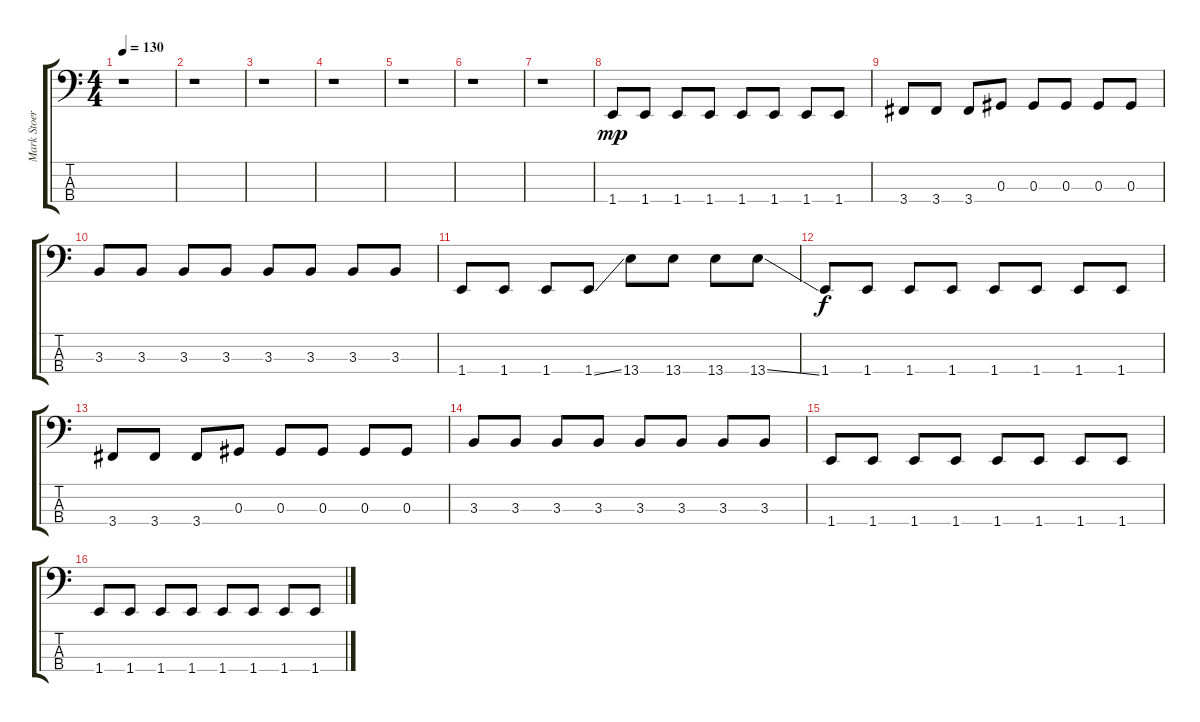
\track ("Mark Stoermer" "Mark Stoer") {instrument electricbasspick}
\staff {score tabs}
\tuning (Gb2 Db2 Ab1 Eb1) {hide}
\ts (4 4)
\tempo 130
\clef f4
\ks c
r.1{dy f} |
r.1 |
r.1 |
r.1 |
r.1 |
r.1 |
r.1 |
1.4.8{dy mp} 1.4.8 1.4.8 1.4.8 1.4.8 1.4.8 1.4.8 1.4.8 |
3.4.8 3.4.8 3.4.8 0.3.8 0.3.8 0.3.8 0.3.8 0.3.8 |
3.3.8 3.3.8 3.3.8 3.3.8 3.3.8 3.3.8 3.3.8 3.3.8 |
1.4.8 1.4.8 1.4.8 1.4{ss}.8 13.4.8 13.4.8 13.4.8 13.4{ss}.8 |
1.4.8{dy f} 1.4.8 1.4.8 1.4.8 1.4.8 1.4.8 1.4.8 1.4.8 |
3.4.8 3.4.8 3.4.8 0.3.8 0.3.8 0.3.8 0.3.8 0.3.8 |
3.3.8 3.3.8 3.3.8 3.3.8 3.3.8 3.3.8 3.3.8 3.3.8 |
1.4.8 1.4.8 1.4.8 1.4.8 1.4.8 1.4.8 1.4.8 1.4.8 |
1.4.8 1.4.8 1.4.8 1.4.8 1.4.8 1.4.8 1.4.8 1.4.8
